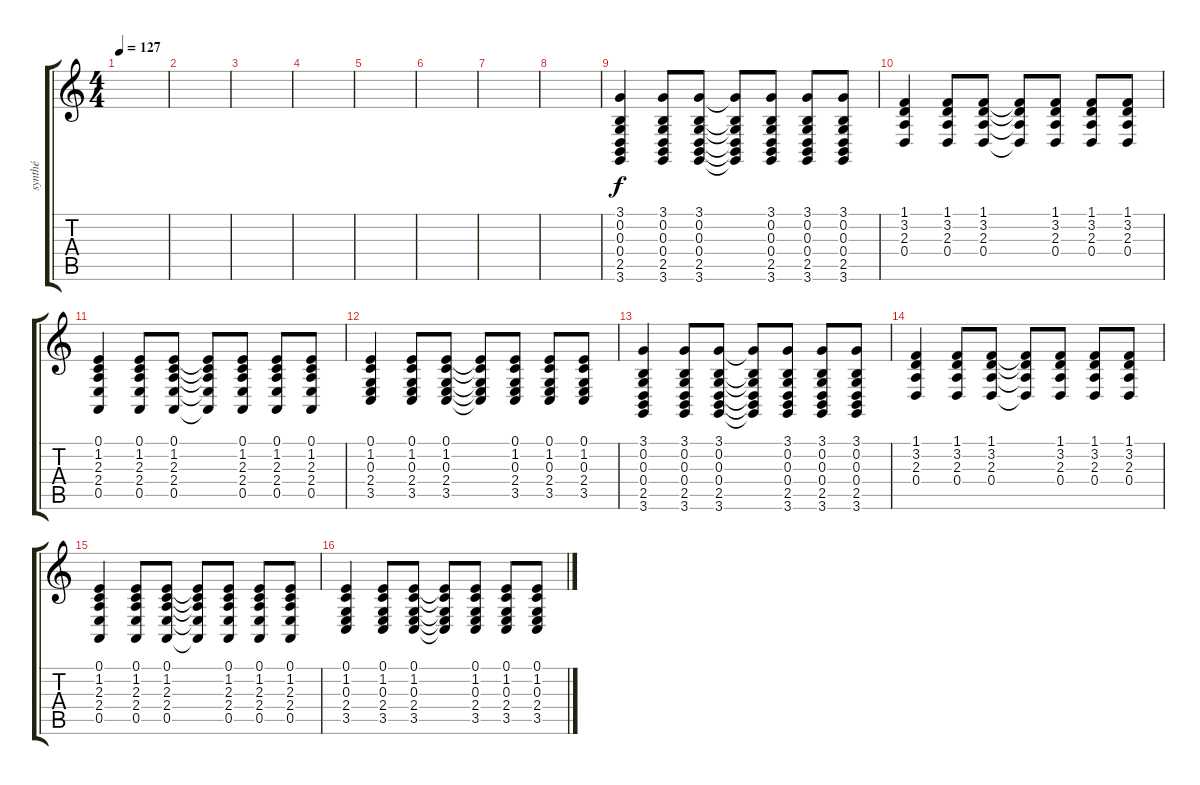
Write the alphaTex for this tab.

\track ("synthé" "synthé") {instrument electricgrandpiano}
\staff {score tabs}
\tuning (E4 B3 G3 D3 A2 E2) {hide}
\ts (4 4)
\tempo 127
\clef g2
\ks c
|
|
|
|
|
|
|
|
(3.1 0.2 0.3 0.4 2.5 3.6).4 (3.1 0.2 0.3 0.4 2.5 3.6).8 (3.1 0.2 0.3 0.4 2.5 3.6).8 (3.1{t} 0.2{t} 0.3{t} 0.4{t} 2.5{t} 3.6{t}).8 (3.1 0.2 0.3 0.4 2.5 3.6).8 (3.1 0.2 0.3 0.4 2.5 3.6).8 (3.1 0.2 0.3 0.4 2.5 3.6).8 |
(1.1 3.2 2.3 0.4).4 (1.1 3.2 2.3 0.4).8 (1.1 3.2 2.3 0.4).8 (1.1{t} 3.2{t} 2.3{t} 0.4{t}).8 (1.1 3.2 2.3 0.4).8 (1.1 3.2 2.3 0.4).8 (1.1 3.2 2.3 0.4).8 |
(0.1 1.2 2.3 2.4 0.5).4 (0.1 1.2 2.3 2.4 0.5).8 (0.1 1.2 2.3 2.4 0.5).8 (0.1{t} 1.2{t} 2.3{t} 2.4{t} 0.5{t}).8 (0.1 1.2 2.3 2.4 0.5).8 (0.1 1.2 2.3 2.4 0.5).8 (0.1 1.2 2.3 2.4 0.5).8 |
(0.1 1.2 0.3 2.4 3.5).4 (0.1 1.2 0.3 2.4 3.5).8 (0.1 1.2 0.3 2.4 3.5).8 (0.1{t} 1.2{t} 0.3{t} 2.4{t} 3.5{t}).8 (0.1 1.2 0.3 2.4 3.5).8 (0.1 1.2 0.3 2.4 3.5).8 (0.1 1.2 0.3 2.4 3.5).8 |
(3.1 0.2 0.3 0.4 2.5 3.6).4 (3.1 0.2 0.3 0.4 2.5 3.6).8 (3.1 0.2 0.3 0.4 2.5 3.6).8 (3.1{t} 0.2{t} 0.3{t} 0.4{t} 2.5{t} 3.6{t}).8 (3.1 0.2 0.3 0.4 2.5 3.6).8 (3.1 0.2 0.3 0.4 2.5 3.6).8 (3.1 0.2 0.3 0.4 2.5 3.6).8 |
(1.1 3.2 2.3 0.4).4 (1.1 3.2 2.3 0.4).8 (1.1 3.2 2.3 0.4).8 (1.1{t} 3.2{t} 2.3{t} 0.4{t}).8 (1.1 3.2 2.3 0.4).8 (1.1 3.2 2.3 0.4).8 (1.1 3.2 2.3 0.4).8 |
(0.1 1.2 2.3 2.4 0.5).4 (0.1 1.2 2.3 2.4 0.5).8 (0.1 1.2 2.3 2.4 0.5).8 (0.1{t} 1.2{t} 2.3{t} 2.4{t} 0.5{t}).8 (0.1 1.2 2.3 2.4 0.5).8 (0.1 1.2 2.3 2.4 0.5).8 (0.1 1.2 2.3 2.4 0.5).8 |
(0.1 1.2 0.3 2.4 3.5).4 (0.1 1.2 0.3 2.4 3.5).8 (0.1 1.2 0.3 2.4 3.5).8 (0.1{t} 1.2{t} 0.3{t} 2.4{t} 3.5{t}).8 (0.1 1.2 0.3 2.4 3.5).8 (0.1 1.2 0.3 2.4 3.5).8 (0.1 1.2 0.3 2.4 3.5).8
